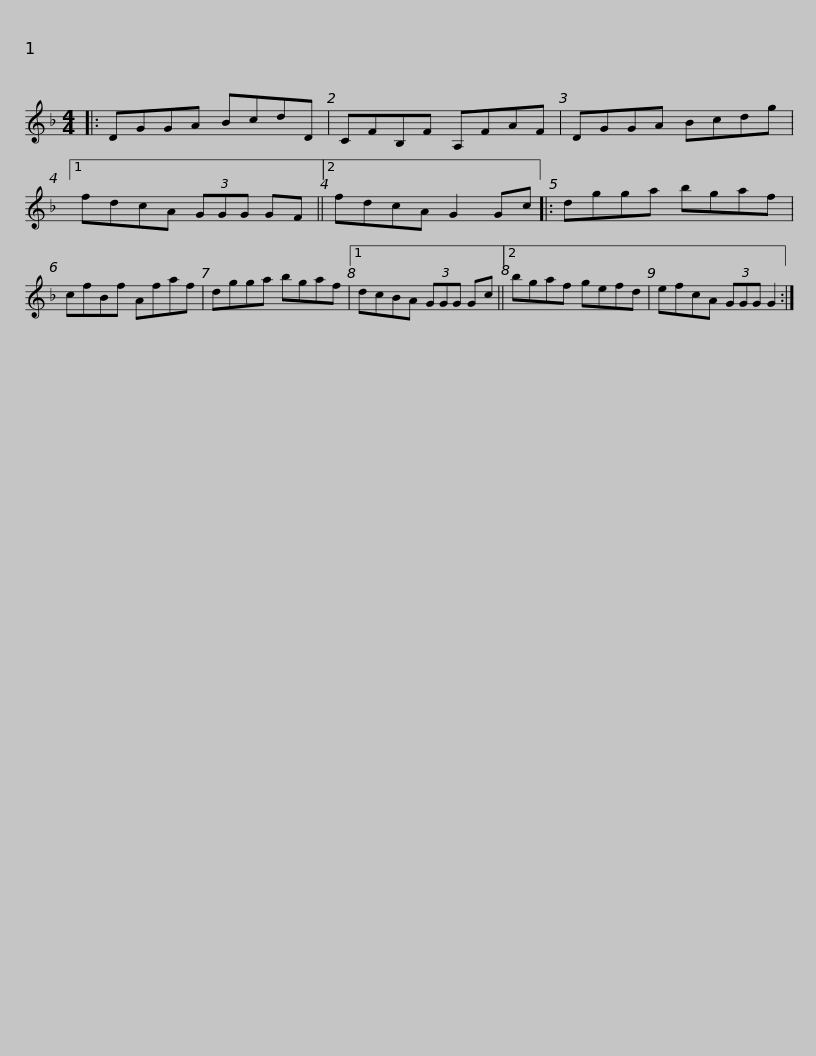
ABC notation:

X:1
L:1/8
M:4/4
I:linebreak $
K:F
V:1 treble
V:1
|: DGGA BcdD | CFB,F A,FAF | DGGA Bcdg |1 fdcA (3GGG GF ||2 fdcA G2 Gc |:$ %5
 dgga bgaf | cfBf Afaf | dgga bgaf |1 dcBA (3GGG Gc ||2 bgaf gefd |$ %10
 efcA (3GGG G2 :| %11
